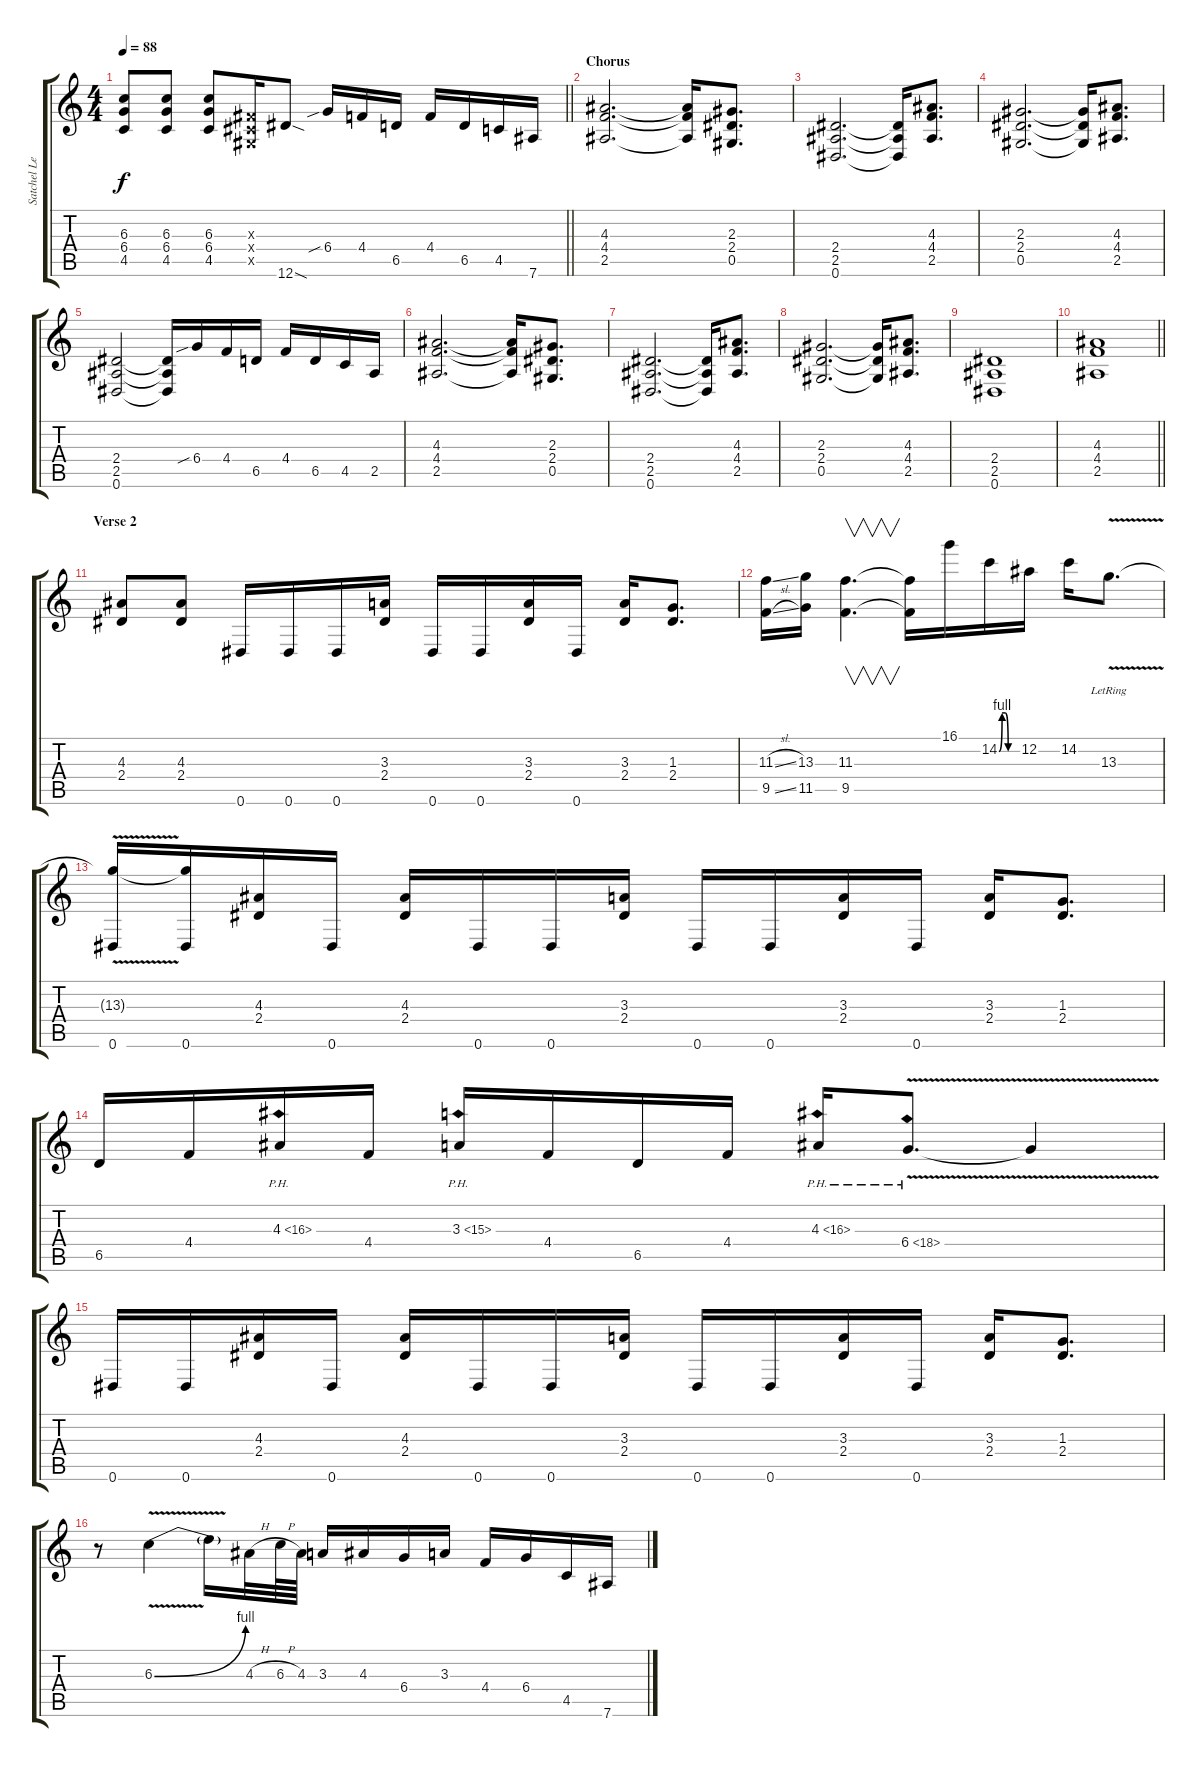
\track ("Satchel Lead" "Satchel Le") {instrument distortionguitar}
\staff {score tabs}
\tuning (Eb4 Bb3 Gb3 Db3 Ab2 Eb2) {hide}
\ts (4 4)
\tempo 88
\clef g2
\barLineRight lightlight
\ks c
(6.3 6.4 4.5).8{dy f} (6.3 6.4 4.5).8 (6.3 6.4 4.5).8 (0.3{x} 0.4{x} 0.5{x}).16 12.6{sod}.8 6.4{sib}.16 4.4.16 6.5.16 4.4.16 6.5.16 4.5.16 7.6.16 |
\section ("" "Chorus")
(4.3 4.4 2.5).2{d} (4.3{t} 4.4{t} 2.5{t}).16 (2.3 2.4 0.5).8{d} |
(2.4 2.5 0.6).2{d} (2.4{t} 2.5{t} 0.6{t}).16 (4.3 4.4 2.5).8{d} |
(2.3 2.4 0.5).2{d} (2.3{t} 2.4{t} 0.5{t}).16 (4.3 4.4 2.5).8{d} |
(2.4 2.5 0.6).2 (2.4{t} 2.5{t} 0.6{t}).16 6.4{sib}.16 4.4.16 6.5.16 4.4.16 6.5.16 4.5.16 2.5.16 |
(4.3 4.4 2.5).2{d} (4.3{t} 4.4{t} 2.5{t}).16 (2.3 2.4 0.5).8{d} |
(2.4 2.5 0.6).2{d} (2.4{t} 2.5{t} 0.6{t}).16 (4.3 4.4 2.5).8{d} |
(2.3 2.4 0.5).2{d} (2.3{t} 2.4{t} 0.5{t}).16 (4.3 4.4 2.5).8{d} |
(2.4 2.5 0.6).1 |
\barLineRight lightlight
(4.3 4.4 2.5).1 |
\section ("" "Verse 2")
(4.3 2.4).8 (4.3 2.4).8 0.6.16 0.6.16 0.6.16 (3.3 2.4).16 0.6.16 0.6.16 (3.3 2.4).16 0.6.16 (3.3 2.4).16 (1.3 2.4).8{d} |
(11.3{sl} 9.5{sl}).16{volume 15} (13.3 11.5).16 (11.3 9.5).4{v d} (11.3{t} 9.5{t}).16 16.1.16 14.2{be (custom 0 0 10 4 20 4 30 0 60 0)}.16 12.2.16 14.2.16 13.3{v lr}.8{d} |
(13.3{t} 0.6).16{volume 13} (13.3{t} 0.6).16 (4.3 2.4).16 0.6.16 (4.3 2.4).16 0.6.16 0.6.16 (3.3 2.4).16 0.6.16 0.6.16 (3.3 2.4).16 0.6.16 (3.3 2.4).16 (1.3 2.4).8{d} |
6.5.16{volume 15} 4.4.16 4.3{ph 12}.16 4.4.16 3.3{ph 12}.16 4.4.16 6.5.16 4.4.16 4.3{ph 12}.16 6.4{ph 12 v}.8{d} 6.4{t}.4 |
0.6.16{volume 13} 0.6.16 (4.3 2.4).16 0.6.16 (4.3 2.4).16 0.6.16 0.6.16 (3.3 2.4).16 0.6.16 0.6.16 (3.3 2.4).16 0.6.16 (3.3 2.4).16 (1.3 2.4).8{d} |
r.8 6.3{be (bend 0 0 60 4) v}.4{volume 15} 6.3{t}.16 4.3{h}.32 6.3{h}.64 4.3.64 3.3.16 4.3.16 6.4.16 3.3.16 4.4.16 6.4.16 4.5.16 7.6.16
